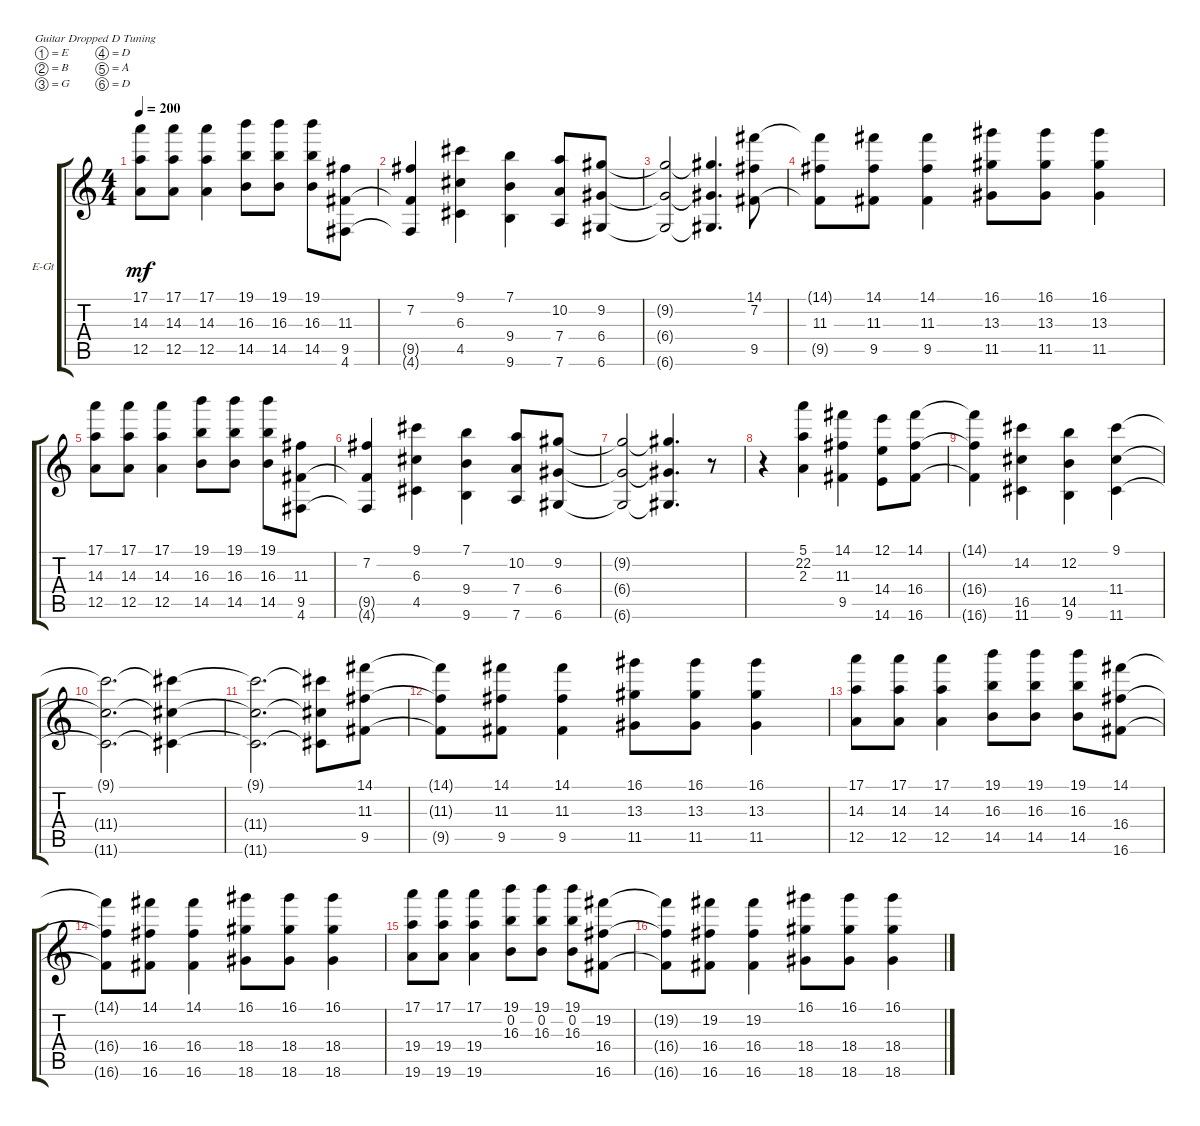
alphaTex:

\bracketExtendMode groupsimilarinstruments
\firstSystemTrackNameOrientation horizontal
\otherSystemsTrackNameOrientation horizontal
\track ("Keyboards" "E-Gt") {instrument electricguitarclean}
\staff {score tabs}
\tuning (E4 B3 G3 D3 A2 D2)
\ts (4 4)
\tempo 200
\clef g2
\ks c
(12.5 14.3 17.1).8{dy mf} (12.5 14.3 17.1).8 (12.5 14.3 17.1).4 (14.5 16.3 19.1).8 (14.5 16.3 19.1).8 (14.5 16.3 19.1).8 (4.6 9.5 11.3).8 |
(4.6{t} 9.5{t} 7.2).4 (4.5 6.3 9.1).4 (9.6 9.4 7.1).4 (7.6 7.4 10.2).8 (6.6 6.4 9.2).8 |
(6.6{t} 6.4{t} 9.2{t}).2 (6.6{t} 6.4{t} 9.2{t}).4{d} (9.5 7.2 14.1).8 |
(9.5{t} 11.3 14.1{t}).8 (9.5 11.3 14.1).8 (9.5 11.3 14.1).4 (11.5 13.3 16.1).8 (11.5 13.3 16.1).8 (11.5 13.3 16.1).4 |
(12.5 14.3 17.1).8 (12.5 14.3 17.1).8 (12.5 14.3 17.1).4 (14.5 16.3 19.1).8 (14.5 16.3 19.1).8 (14.5 16.3 19.1).8 (4.6 9.5 11.3).8 |
(4.6{t} 9.5{t} 7.2).4 (4.5 6.3 9.1).4 (9.6 9.4 7.1).4 (7.6 7.4 10.2).8 (6.6 6.4 9.2).8 |
(6.6{t} 6.4{t} 9.2{t}).2 (6.6{t} 6.4{t} 9.2{t}).4{d} r.8 |
r.4 (2.3 5.1 22.2).4 (9.5 11.3 14.1).4 (14.6 14.4 12.1).8 (16.6 16.4 14.1).8 |
(16.6{t} 16.4{t} 14.1{t}).4 (11.6 16.5 14.2).4 (9.6 14.5 12.2).4 (11.6 11.4 9.1).4 |
(11.6{t} 11.4{t} 9.1{t}).2{d} (11.6{t} 11.4{t} 9.1{t}).4 |
(11.6{t} 11.4{t} 9.1{t}).2{d} (11.6{t} 11.4{t} 9.1{t}).8 (9.5 11.3 14.1).8 |
(9.5{t} 11.3{t} 14.1{t}).8 (9.5 11.3 14.1).8 (9.5 11.3 14.1).4 (11.5 13.3 16.1).8 (11.5 13.3 16.1).8 (11.5 13.3 16.1).4 |
(12.5 14.3 17.1).8 (12.5 14.3 17.1).8 (12.5 14.3 17.1).4 (14.5 16.3 19.1).8 (14.5 16.3 19.1).8 (14.5 16.3 19.1).8 (16.6 16.4 14.1).8 |
(16.6{t} 16.4{t} 14.1{t}).8 (16.6 16.4 14.1).8 (16.6 16.4 14.1).4 (18.6 18.4 16.1).8 (18.6 18.4 16.1).8 (18.6 18.4 16.1).4 |
(19.6 19.4 17.1).8 (19.6 19.4 17.1).8 (19.6 19.4 17.1).4 (0.2 16.3 19.1).8 (0.2 16.3 19.1).8 (0.2 16.3 19.1).8 (16.6 16.4 19.2).8 |
(16.6{t} 16.4{t} 19.2{t}).8 (16.6 16.4 19.2).8 (16.6 16.4 19.2).4 (18.6 18.4 16.1).8 (18.6 18.4 16.1).8 (18.6 18.4 16.1).4
